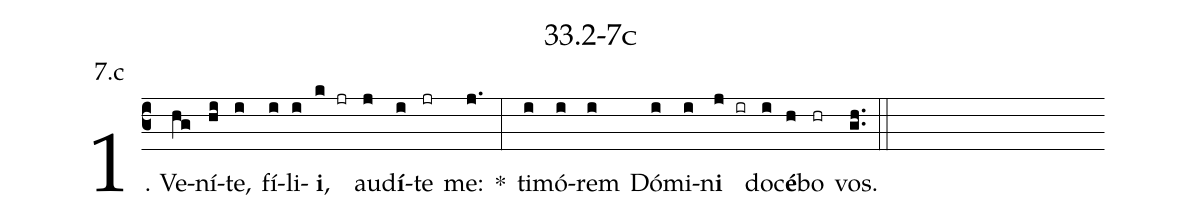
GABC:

name: 33.2-7c;
annotation: 7.c;
%%
(c3)1. Ve(hg)ní(hi)te,(i) fí(i)li(i)<b>i</b>,(k jr) au(j)d<b>í</b>(i)te(jr) me:(j.) *(:) ti(i)mó(i)rem(i) Dó(i)mi(i)n<b>i</b>(j ir) do(i)c<b>é</b>(h)bo(hr) vos.(gh..) (::)
